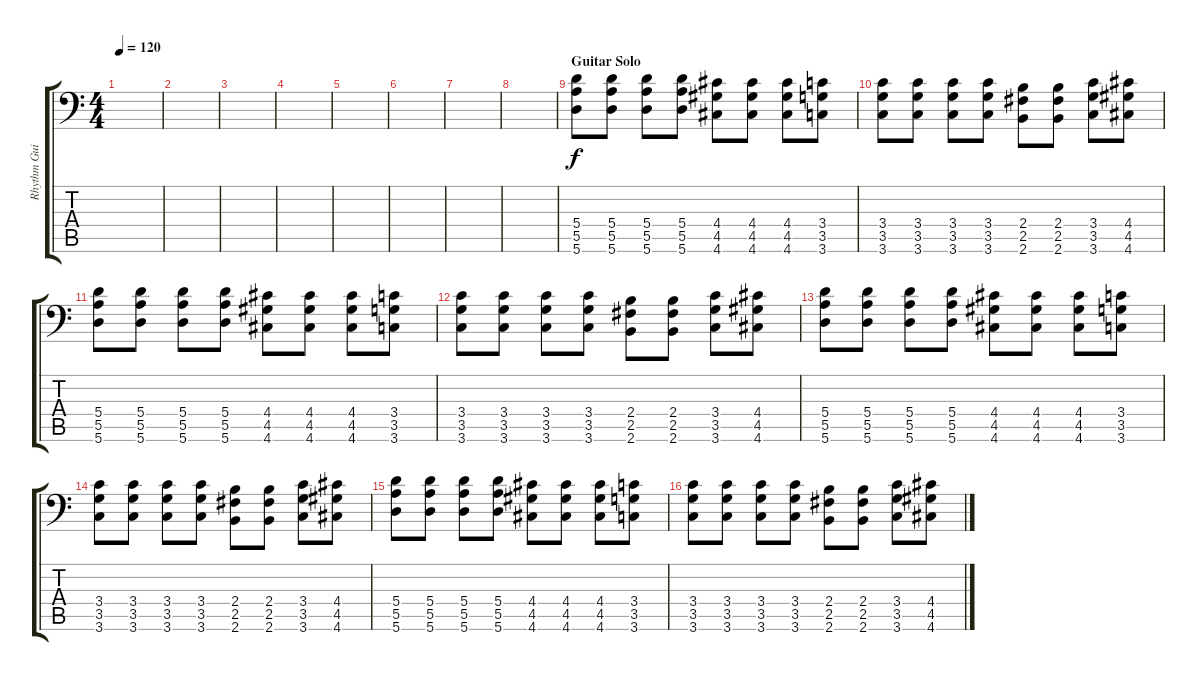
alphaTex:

\track ("Rhythm Guitar" "Rhythm Gui") {instrument distortionguitar}
\staff {score tabs}
\tuning (B3 Gb3 D3 A2 E2 A1) {hide}
\ts (4 4)
\tempo 120
\clef f4
\ks c
|
|
|
|
|
|
|
|
\section ("" "Guitar Solo")
(5.4 5.5 5.6).8 (5.4 5.5 5.6).8 (5.4 5.5 5.6).8 (5.4 5.5 5.6).8 (4.4 4.5 4.6).8 (4.4 4.5 4.6).8 (4.4 4.5 4.6).8 (3.4 3.5 3.6).8 |
(3.4 3.5 3.6).8 (3.4 3.5 3.6).8 (3.4 3.5 3.6).8 (3.4 3.5 3.6).8 (2.4 2.5 2.6).8 (2.4 2.5 2.6).8 (3.4 3.5 3.6).8 (4.4 4.5 4.6).8 |
(5.4 5.5 5.6).8 (5.4 5.5 5.6).8 (5.4 5.5 5.6).8 (5.4 5.5 5.6).8 (4.4 4.5 4.6).8 (4.4 4.5 4.6).8 (4.4 4.5 4.6).8 (3.4 3.5 3.6).8 |
(3.4 3.5 3.6).8 (3.4 3.5 3.6).8 (3.4 3.5 3.6).8 (3.4 3.5 3.6).8 (2.4 2.5 2.6).8 (2.4 2.5 2.6).8 (3.4 3.5 3.6).8 (4.4 4.5 4.6).8 |
(5.4 5.5 5.6).8 (5.4 5.5 5.6).8 (5.4 5.5 5.6).8 (5.4 5.5 5.6).8 (4.4 4.5 4.6).8 (4.4 4.5 4.6).8 (4.4 4.5 4.6).8 (3.4 3.5 3.6).8 |
(3.4 3.5 3.6).8 (3.4 3.5 3.6).8 (3.4 3.5 3.6).8 (3.4 3.5 3.6).8 (2.4 2.5 2.6).8 (2.4 2.5 2.6).8 (3.4 3.5 3.6).8 (4.4 4.5 4.6).8 |
(5.4 5.5 5.6).8 (5.4 5.5 5.6).8 (5.4 5.5 5.6).8 (5.4 5.5 5.6).8 (4.4 4.5 4.6).8 (4.4 4.5 4.6).8 (4.4 4.5 4.6).8 (3.4 3.5 3.6).8 |
(3.4 3.5 3.6).8 (3.4 3.5 3.6).8 (3.4 3.5 3.6).8 (3.4 3.5 3.6).8 (2.4 2.5 2.6).8 (2.4 2.5 2.6).8 (3.4 3.5 3.6).8 (4.4 4.5 4.6).8
